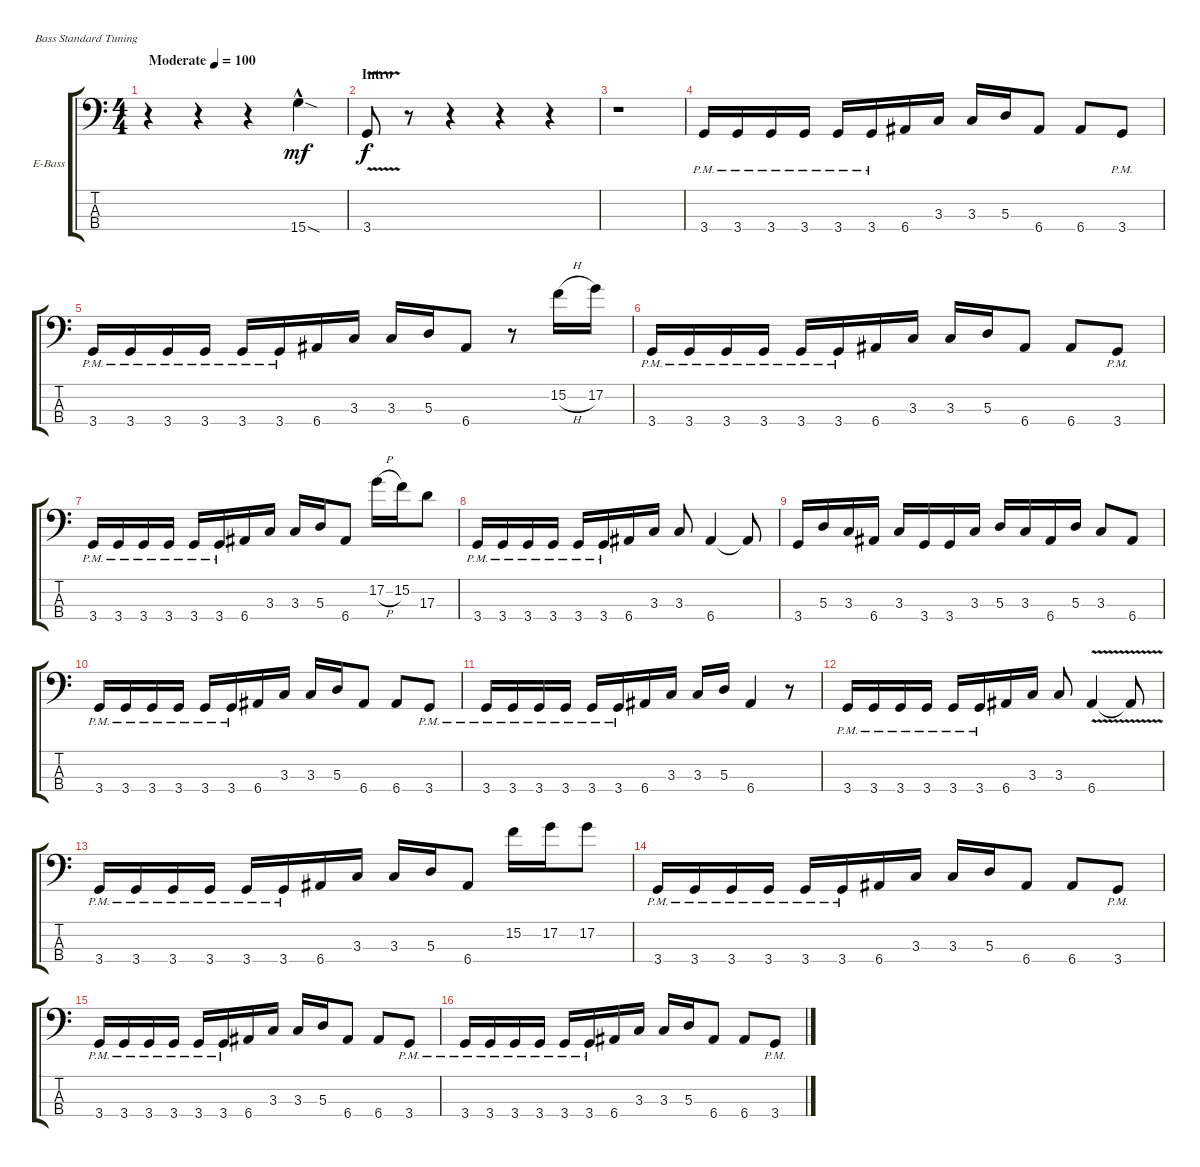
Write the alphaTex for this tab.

\bracketExtendMode groupsimilarinstruments
\firstSystemTrackNameOrientation horizontal
\otherSystemsTrackNameOrientation horizontal
\track ("Bass" "E-Bass") {instrument electricbassfinger}
\staff {score tabs}
\tuning (G2 D2 A1 E1)
\ts (4 4)
\tempo (100 "Moderate")
\clef f4
\scale
0.487395
\ks c
r.4{dy mf instrument electricbassfinger} r.4 r.4 15.4{sod hac}.4 |
\section ("" "Intro")
\scale
0.256303 3.4{v}.8{dy f} r.8 r.4 r.4 r.4 |
\scale
0.256303 r.1 |
\scale
0.333333 3.4{pm}.16 3.4{pm}.16 3.4{pm}.16 3.4{pm}.16 3.4{pm}.16 3.4{pm}.16 6.4.16 3.3.16 3.3.16 5.3.16 6.4.8 6.4.8 3.4{pm}.8 |
\scale
0.333333 3.4{pm}.16 3.4{pm}.16 3.4{pm}.16 3.4{pm}.16 3.4{pm}.16 3.4{pm}.16 6.4.16 3.3.16 3.3.16 5.3.16 6.4.8 r.8 15.2{h}.16 17.2.16 |
\scale
0.333333 3.4{pm}.16 3.4{pm}.16 3.4{pm}.16 3.4{pm}.16 3.4{pm}.16 3.4{pm}.16 6.4.16 3.3.16 3.3.16 5.3.16 6.4.8 6.4.8 3.4{pm}.8 |
\scale
0.333333 3.4{pm}.16 3.4{pm}.16 3.4{pm}.16 3.4{pm}.16 3.4{pm}.16 3.4{pm}.16 6.4.16 3.3.16 3.3.16 5.3.16 6.4.8 17.2{h}.16 15.2.16 17.3.8 |
\scale
0.333333 3.4{pm}.16 3.4{pm}.16 3.4{pm}.16 3.4{pm}.16 3.4{pm}.16 3.4{pm}.16 6.4.16 3.3.16 3.3.8 6.4.4 6.4{t}.8 |
\scale
0.333333 3.4.16 5.3.16 3.3.16 6.4.16 3.3.16 3.4.16 3.4.16 3.3.16 5.3.16 3.3.16 6.4.16 5.3.16 3.3.8 6.4.8 |
\scale
0.333333 3.4{pm}.16 3.4{pm}.16 3.4{pm}.16 3.4{pm}.16 3.4{pm}.16 3.4{pm}.16 6.4.16 3.3.16 3.3.16 5.3.16 6.4.8 6.4.8 3.4{pm}.8 |
\scale
0.333333 3.4{pm}.16 3.4{pm}.16 3.4{pm}.16 3.4{pm}.16 3.4{pm}.16 3.4{pm}.16 6.4.16 3.3.16 3.3.16 5.3.16 6.4.4 r.8 |
\scale
0.333333 3.4{pm}.16 3.4{pm}.16 3.4{pm}.16 3.4{pm}.16 3.4{pm}.16 3.4{pm}.16 6.4.16 3.3.16 3.3.8 6.4{v}.4 6.4{t}.8 |
3.4{pm}.16 3.4{pm}.16 3.4{pm}.16 3.4{pm}.16 3.4{pm}.16 3.4{pm}.16 6.4.16 3.3.16 3.3.16 5.3.16 6.4.8 15.2.16 17.2.16 17.2.8 |
\scale
0.333333 3.4{pm}.16 3.4{pm}.16 3.4{pm}.16 3.4{pm}.16 3.4{pm}.16 3.4{pm}.16 6.4.16 3.3.16 3.3.16 5.3.16 6.4.8 6.4.8 3.4{pm}.8 |
\scale
0.333333 3.4{pm}.16 3.4{pm}.16 3.4{pm}.16 3.4{pm}.16 3.4{pm}.16 3.4{pm}.16 6.4.16 3.3.16 3.3.16 5.3.16 6.4.8 6.4.8 3.4{pm}.8 |
\scale
0.333333 3.4{pm}.16 3.4{pm}.16 3.4{pm}.16 3.4{pm}.16 3.4{pm}.16 3.4{pm}.16 6.4.16 3.3.16 3.3.16 5.3.16 6.4.8 6.4.8 3.4{pm}.8
